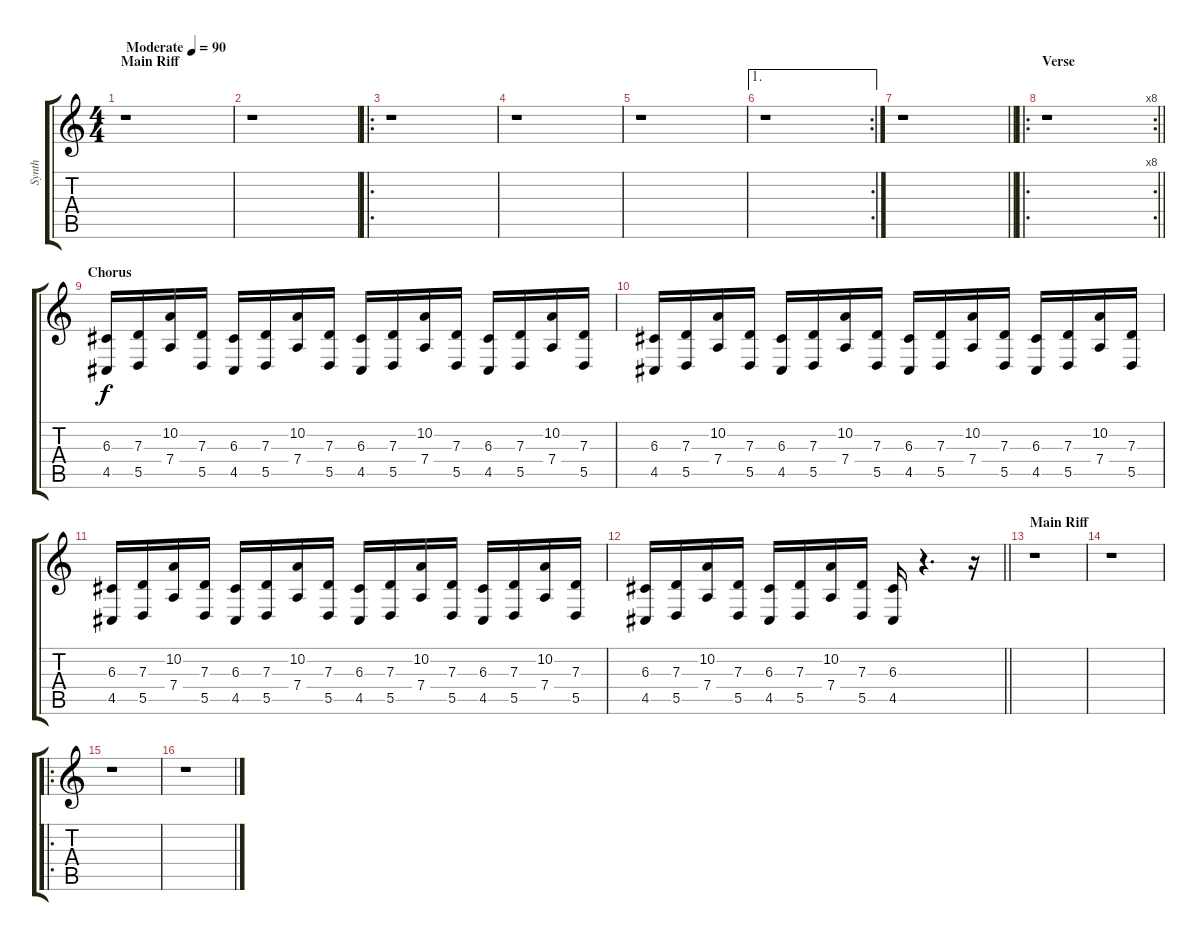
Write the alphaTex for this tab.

\track ("Synth" "Synth") {instrument lead2sawtooth}
\staff {score tabs}
\tuning (E4 B3 G3 D3 A2 D2) {hide}
\ts (4 4)
\section ("" "Main Riff")
\tempo (90 "Moderate")
\clef g2
\ks c
r.1{dy f instrument lead2sawtooth} |
r.1 |
\ro
r.1 |
r.1 |
r.1 |
\ae 1
\rc 2
r.1 |
\barLineRight lightlight
r.1 |
\ro
\rc 8
\section ("" "Verse")
\barLineRight lightlight
r.1 |
\section ("" "Chorus")
(6.3 4.5).16 (7.3 5.5).16 (10.2 7.4).16 (7.3 5.5).16 (6.3 4.5).16 (7.3 5.5).16 (10.2 7.4).16 (7.3 5.5).16 (6.3 4.5).16 (7.3 5.5).16 (10.2 7.4).16 (7.3 5.5).16 (6.3 4.5).16 (7.3 5.5).16 (10.2 7.4).16 (7.3 5.5).16 |
(6.3 4.5).16 (7.3 5.5).16 (10.2 7.4).16 (7.3 5.5).16 (6.3 4.5).16 (7.3 5.5).16 (10.2 7.4).16 (7.3 5.5).16 (6.3 4.5).16 (7.3 5.5).16 (10.2 7.4).16 (7.3 5.5).16 (6.3 4.5).16 (7.3 5.5).16 (10.2 7.4).16 (7.3 5.5).16 |
(6.3 4.5).16 (7.3 5.5).16 (10.2 7.4).16 (7.3 5.5).16 (6.3 4.5).16 (7.3 5.5).16 (10.2 7.4).16 (7.3 5.5).16 (6.3 4.5).16 (7.3 5.5).16 (10.2 7.4).16 (7.3 5.5).16 (6.3 4.5).16 (7.3 5.5).16 (10.2 7.4).16 (7.3 5.5).16 |
\barLineRight lightlight
(6.3 4.5).16 (7.3 5.5).16 (10.2 7.4).16 (7.3 5.5).16 (6.3 4.5).16 (7.3 5.5).16 (10.2 7.4).16 (7.3 5.5).16 (6.3 4.5).16 r.4{d} r.16 |
\section ("" "Main Riff")
r.1 |
r.1 |
\ro
r.1 |
r.1
